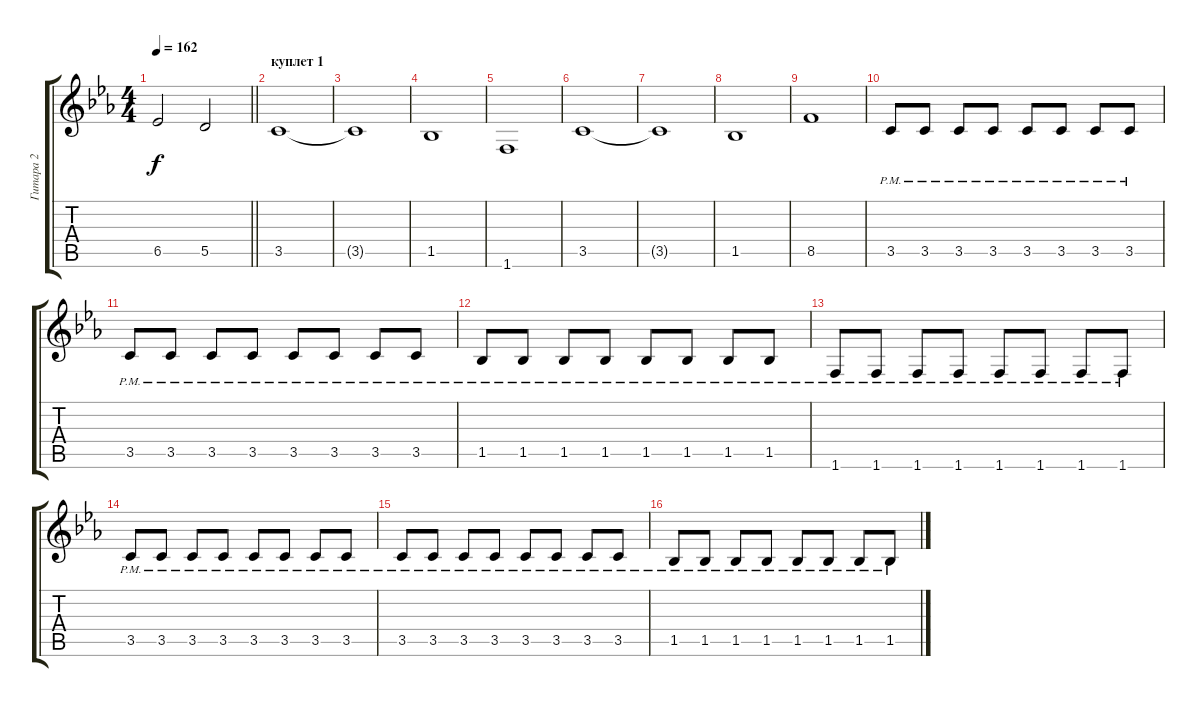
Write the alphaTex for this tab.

\track ("Гитара 2" "Гитара 2") {instrument overdrivenguitar}
\staff {score tabs}
\tuning (E4 B3 G3 D3 A2 E2) {hide}
\ts (4 4)
\tempo 162
\clef g2
\barLineRight lightlight
\ks cminor
6.5.2{dy f} 5.5.2 |
\section ("" "куплет 1")
3.5.1 |
3.5{t}.1 |
1.5.1 |
1.6.1 |
3.5.1 |
3.5{t}.1 |
1.5.1 |
8.5.1 |
3.5{pm}.8 3.5{pm}.8 3.5{pm}.8 3.5{pm}.8 3.5{pm}.8 3.5{pm}.8 3.5{pm}.8 3.5{pm}.8 |
3.5{pm}.8 3.5{pm}.8 3.5{pm}.8 3.5{pm}.8 3.5{pm}.8 3.5{pm}.8 3.5{pm}.8 3.5{pm}.8 |
1.5{pm}.8 1.5{pm}.8 1.5{pm}.8 1.5{pm}.8 1.5{pm}.8 1.5{pm}.8 1.5{pm}.8 1.5{pm}.8 |
1.6{pm}.8 1.6{pm}.8 1.6{pm}.8 1.6{pm}.8 1.6{pm}.8 1.6{pm}.8 1.6{pm}.8 1.6{pm}.8 |
3.5{pm}.8 3.5{pm}.8 3.5{pm}.8 3.5{pm}.8 3.5{pm}.8 3.5{pm}.8 3.5{pm}.8 3.5{pm}.8 |
3.5{pm}.8 3.5{pm}.8 3.5{pm}.8 3.5{pm}.8 3.5{pm}.8 3.5{pm}.8 3.5{pm}.8 3.5{pm}.8 |
1.5{pm}.8 1.5{pm}.8 1.5{pm}.8 1.5{pm}.8 1.5{pm}.8 1.5{pm}.8 1.5{pm}.8 1.5{pm}.8
